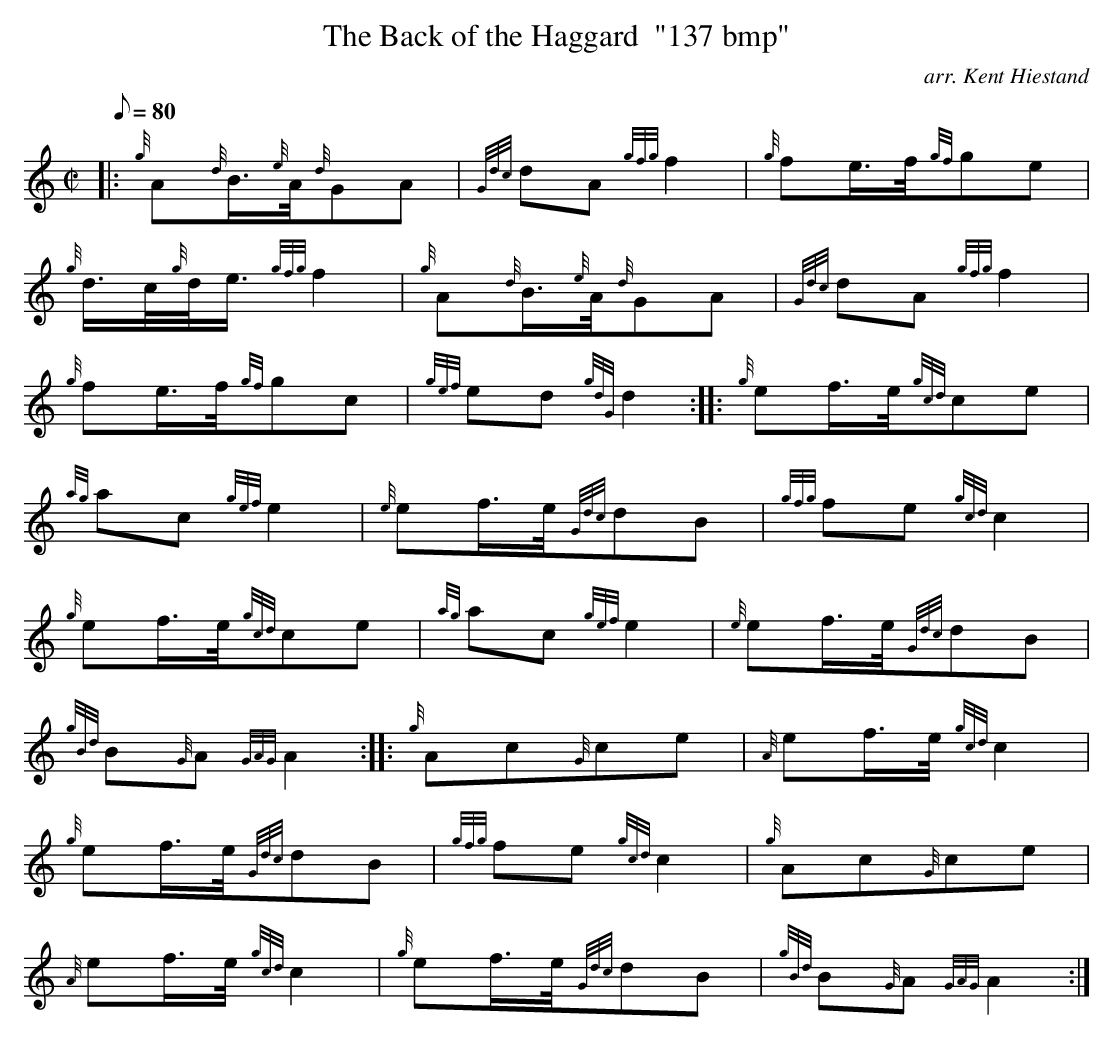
X:1
T:The Back of the Haggard  "137 bmp"
M:C|
L:1/8
Q:80
C:arr. Kent Hiestand
K:HP
|: {g}A{d}B3/4{e}A/4{d}GA | \
{Gdc}dA{gfg}f2 | \
{g}fe3/4f/4{gf}ge |
{g}d3/4c/4{g}d/4e3/4{gfg}f2 | \
{g}A{d}B3/4{e}A/4{d}GA | \
{Gdc}dA{gfg}f2 |
{g}fe3/4f/4{gf}gc | \
{gef}ed{gdG}d2 :: \
{g}ef3/4e/4{gcd}ce |
{ag}ac{gef}e2 | \
{e}ef3/4e/4{Gdc}dB | \
{gfg}fe{gcd}c2 |
{g}ef3/4e/4{gcd}ce | \
{ag}ac{gef}e2 | \
{e}ef3/4e/4{Gdc}dB |
{gBd}B{G}A{GAG}A2 :: \
{g}Ac{G}ce | \
{A}ef3/4e/4{gcd}c2 |
{g}ef3/4e/4{Gdc}dB | \
{gfg}fe{gcd}c2 | \
{g}Ac{G}ce |
{A}ef3/4e/4{gcd}c2 | \
{g}ef3/4e/4{Gdc}dB | \
{gBd}B{G}A{GAG}A2 :|
